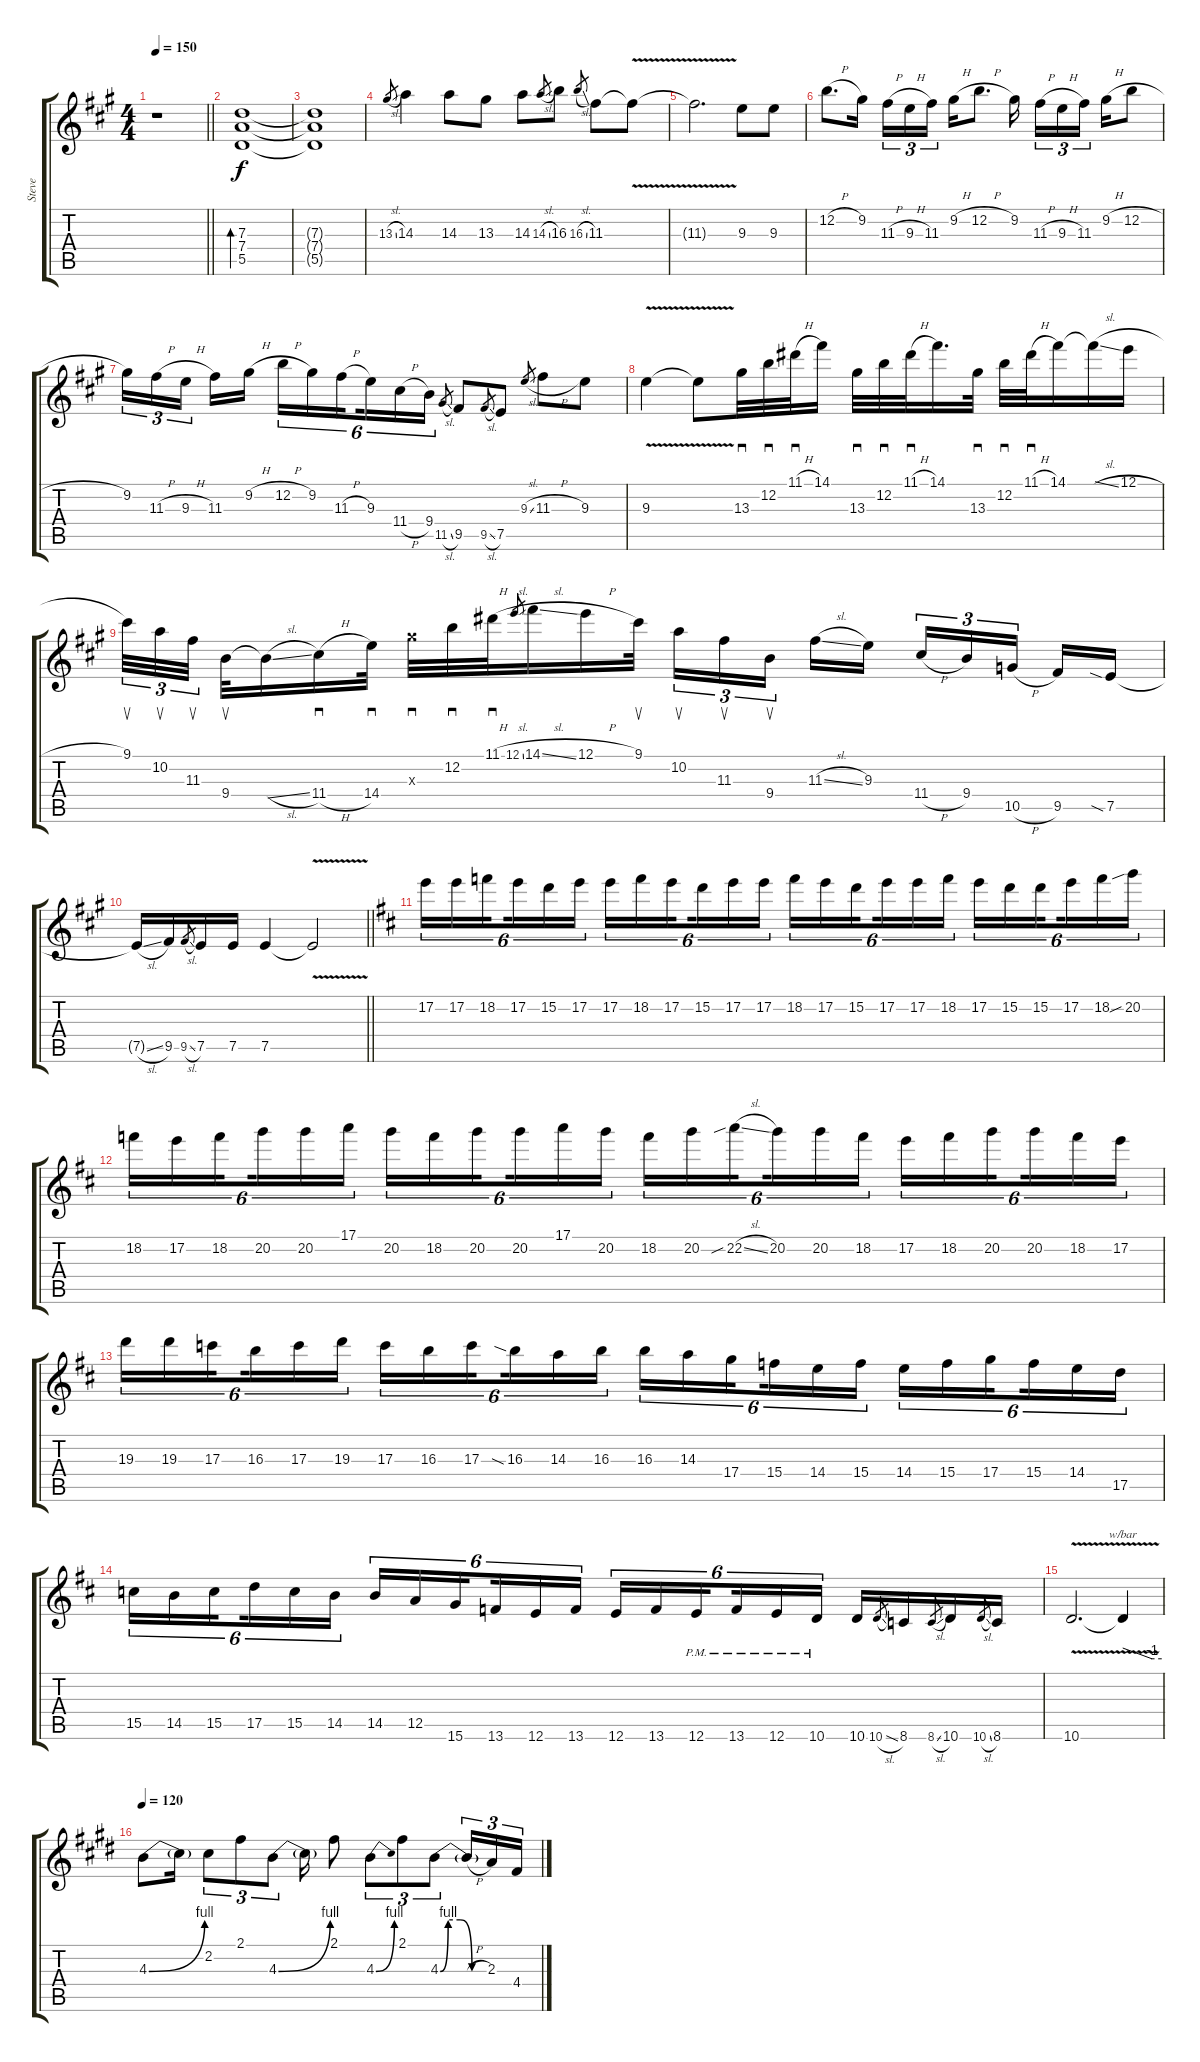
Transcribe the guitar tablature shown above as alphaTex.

\track ("Steve" "Steve") {instrument distortionguitar}
\staff {score tabs}
\tuning (E4 B3 G3 D3 A2 E2) {hide}
\ts (4 4)
\tempo 150
\clef g2
\barLineRight lightlight
\ks a
r.1{dy f instrument distortionguitar} |
\section ("" " ")
(7.3 7.4 5.5).1{bd 30} |
(7.3{t} 7.4{t} 5.5{t}).1 |
13.3{sl}.8{gr} 14.3.4 14.3.8 13.3.8 14.3.8 14.3{sl}.8{gr} 16.3.8 16.3{sl}.8{gr} 11.3.8 11.3{v t}.8 |
11.3{v t}.2{d} 9.3.8 9.3.8 |
12.2{h}.8{d} 9.2.16 11.3{h}.16{tu (3 2)} 9.3{h}.16{tu (3 2)} 11.3.16{tu (3 2) beam splitsecondary} 9.2{h}.16 12.2{h}.8{d} 9.2.16{beam splitsecondary} 11.3{h}.16{tu (3 2)} 9.3{h}.16{tu (3 2)} 11.3.16{tu (3 2) beam splitsecondary} 9.2{h}.16 12.2{h}.8 |
9.2.16{tu (3 2)} 11.3{h}.16{tu (3 2)} 9.3{h}.16{tu (3 2) beam splitsecondary} 11.3.16 9.2{h}.16 12.2{h}.16{tu (6 4)} 9.2.16{tu (6 4)} 11.3{h}.16{tu (6 4) beam splitsecondary} 9.3.16{tu (6 4)} 11.4{h}.16{tu (6 4)} 9.4.16{tu (6 4)} 11.5{sl}.8{gr} 9.5.8 9.5{sl}.8{gr} 7.5.8 9.3{sl}.8{gr} 11.3{h}.8 9.3.8 |
9.3{v}.4 9.3{v t}.8 13.3.32{sd} 12.2.32{sd} 11.1{h}.32{sd} 14.1.16 13.3.32{sd} 12.2.32{sd} 11.1{h}.32{sd} 14.1.16{d} 13.3.32{sd} 12.2.32{sd} 11.1{h}.32{sd} 14.1.16 14.1{sl t}.16 12.1{h}.16 |
9.1.32{su tu (3 2)} 10.2.32{su tu (3 2)} 11.3.32{su tu (3 2) beam splitsecondary} 9.4.32{su} 9.4{sl t}.16 11.4{h}.16{sd} 14.4.32{sd} 13.3{x}.32{sd} 12.2.32{sd} 11.1{h}.32{sd} 12.1{sl}.8{gr} 14.1{sl}.16 12.1{h}.16 9.1.32{su} 10.2.16{su tu (3 2)} 11.3.16{su tu (3 2)} 9.4.16{su tu (3 2) beam splitsecondary} 11.3{sl}.16 9.3.16 11.4{h}.16{tu (3 2)} 9.4.16{tu (3 2)} 10.5{h}.16{tu (3 2) beam splitsecondary} 9.5.16 7.5{sia}.16 |
\barLineRight lightlight
7.5{sl t}.16 9.5.16 9.5{sl}.8{gr} 7.5.16 7.5.16 7.5.4 7.5{v t}.2 |
\section ("" " ")
\ks d
17.2.16{tu (6 4)} 17.2.16{tu (6 4)} 18.2.16{tu (6 4) beam splitsecondary} 17.2.16{tu (6 4)} 15.2.16{tu (6 4)} 17.2.16{tu (6 4)} 17.2.16{tu (6 4)} 18.2.16{tu (6 4)} 17.2.16{tu (6 4) beam splitsecondary} 15.2.16{tu (6 4)} 17.2.16{tu (6 4)} 17.2.16{tu (6 4)} 18.2.16{tu (6 4)} 17.2.16{tu (6 4)} 15.2.16{tu (6 4) beam splitsecondary} 17.2.16{tu (6 4)} 17.2.16{tu (6 4)} 18.2.16{tu (6 4)} 17.2.16{tu (6 4)} 15.2.16{tu (6 4)} 15.2.16{tu (6 4) beam splitsecondary} 17.2.16{tu (6 4)} 18.2.16{tu (6 4)} 20.2{sib}.16{tu (6 4)} |
18.2.16{tu (6 4)} 17.2.16{tu (6 4)} 18.2.16{tu (6 4) beam splitsecondary} 20.2.16{tu (6 4)} 20.2.16{tu (6 4)} 17.1.16{tu (6 4)} 20.2.16{tu (6 4)} 18.2.16{tu (6 4)} 20.2.16{tu (6 4) beam splitsecondary} 20.2.16{tu (6 4)} 17.1.16{tu (6 4)} 20.2.16{tu (6 4)} 18.2.16{tu (6 4)} 20.2.16{tu (6 4)} 22.2{sib sl}.16{tu (6 4) beam splitsecondary} 20.2.16{tu (6 4)} 20.2.16{tu (6 4)} 18.2.16{tu (6 4)} 17.2.16{tu (6 4)} 18.2.16{tu (6 4)} 20.2.16{tu (6 4) beam splitsecondary} 20.2.16{tu (6 4)} 18.2.16{tu (6 4)} 17.2.16{tu (6 4)} |
19.3.16{tu (6 4)} 19.3.16{tu (6 4)} 17.3.16{tu (6 4) beam splitsecondary} 16.3.16{tu (6 4)} 17.3.16{tu (6 4)} 19.3.16{tu (6 4)} 17.3.16{tu (6 4)} 16.3.16{tu (6 4)} 17.3.16{tu (6 4) beam splitsecondary} 16.3{sia}.16{tu (6 4)} 14.3.16{tu (6 4)} 16.3.16{tu (6 4)} 16.3.16{tu (6 4)} 14.3.16{tu (6 4)} 17.4.16{tu (6 4) beam splitsecondary} 15.4.16{tu (6 4)} 14.4.16{tu (6 4)} 15.4.16{tu (6 4)} 14.4.16{tu (6 4)} 15.4.16{tu (6 4)} 17.4.16{tu (6 4) beam splitsecondary} 15.4.16{tu (6 4)} 14.4.16{tu (6 4)} 17.5.16{tu (6 4)} |
15.5.16{tu (6 4)} 14.5.16{tu (6 4)} 15.5.16{tu (6 4) beam splitsecondary} 17.5.16{tu (6 4)} 15.5.16{tu (6 4)} 14.5.16{tu (6 4)} 14.5.16{tu (6 4)} 12.5.16{tu (6 4)} 15.6.16{tu (6 4) beam splitsecondary} 13.6.16{tu (6 4)} 12.6.16{tu (6 4)} 13.6.16{tu (6 4)} 12.6.16{tu (6 4)} 13.6.16{tu (6 4)} 12.6{pm}.16{tu (6 4) beam splitsecondary} 13.6{pm}.16{tu (6 4)} 12.6{pm}.16{tu (6 4)} 10.6{pm}.16{tu (6 4)} 10.6.16 10.6{sl}.8{gr} 8.6.16 8.6{sl}.8{gr} 10.6.16 10.6{sl}.8{gr} 8.6.16 |
10.6{v}.2{d} 10.6{t}.4{tbe (custom default 0 0 45 -4 60 -4)} |
\tempo 120
\ks e
4.3{be (bend 0 0 60 4)}.8 4.3{t}.16 2.2.8{tu (3 2)} 2.1.8{tu (3 2)} 4.3{be (bend 0 0 60 4)}.8{tu (3 2)} 4.3{t}.16 2.1.8 4.3{be (bend 0 0 60 4)}.8{tu (3 2)} 2.1.8{tu (3 2)} 4.3{be (custom 0 0 10 4 25 4 40 0 60 0)}.8{tu (3 2)} 4.3{h t}.16{tu (3 2)} 2.3.16{tu (3 2)} 4.4.16{tu (3 2)}
